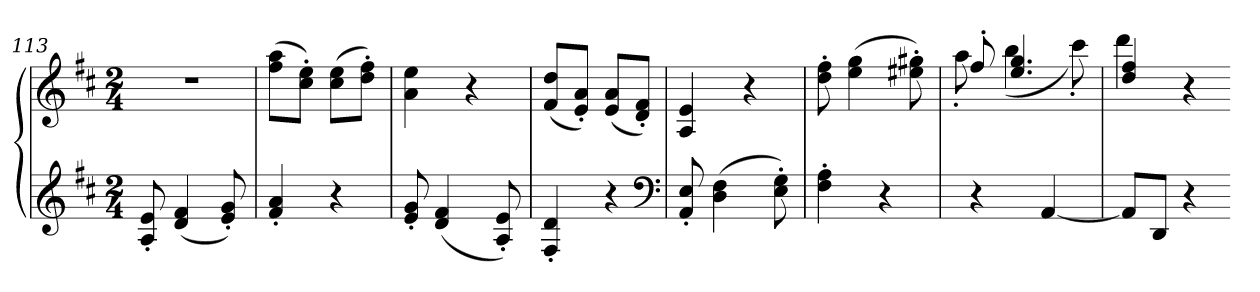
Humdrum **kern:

**kern	**kern
*part1	*part1
*staff2	*staff1
*clefG2	*clefG2
*k[f#c#]	*k[f#c#]
*D:	*D:
*M2/4	*M2/4
=113	=113
8A' 8e'	2r
(4d 4f#	.
8e' 8g')	.
=114	=114
4f#' 4a'	(8ff# 8aaL
.	8cc#' 8ee'J)
4r	(8cc# 8eeL
.	8dd' 8ff#'J)
=115	=115
8e' 8g'	4a 4ee
(4d 4f#	.
.	4r
8A' 8e')	.
=116	=116
4F#' 4d'	(8f# 8ddL
.	8e' 8a'J)
4r	(8e 8aL
.	8d' 8f#'J)
*clefF4	*
=117	=117
8AA' 8E'	4A 4e
(4D 4F#	.
.	4r
8E' 8G')	.
=118	=118
4F#' 4A'	8dd' 8ff#'
.	(4ee 4gg
4r	.
.	8ee#X' 8gg#X')
=119	=119
*	*^
4r	8ff#'	8aa'
.	4.ee 4.gg	(4bb
[4AA	.	.
.	.	8ccc#')
=120	=120	=120
8AAL]	4dd 4ff#	4ddd
8DDJ	.	.
4r	4r	4ryy
*	*v	*v
=-	=-
*-	*-
